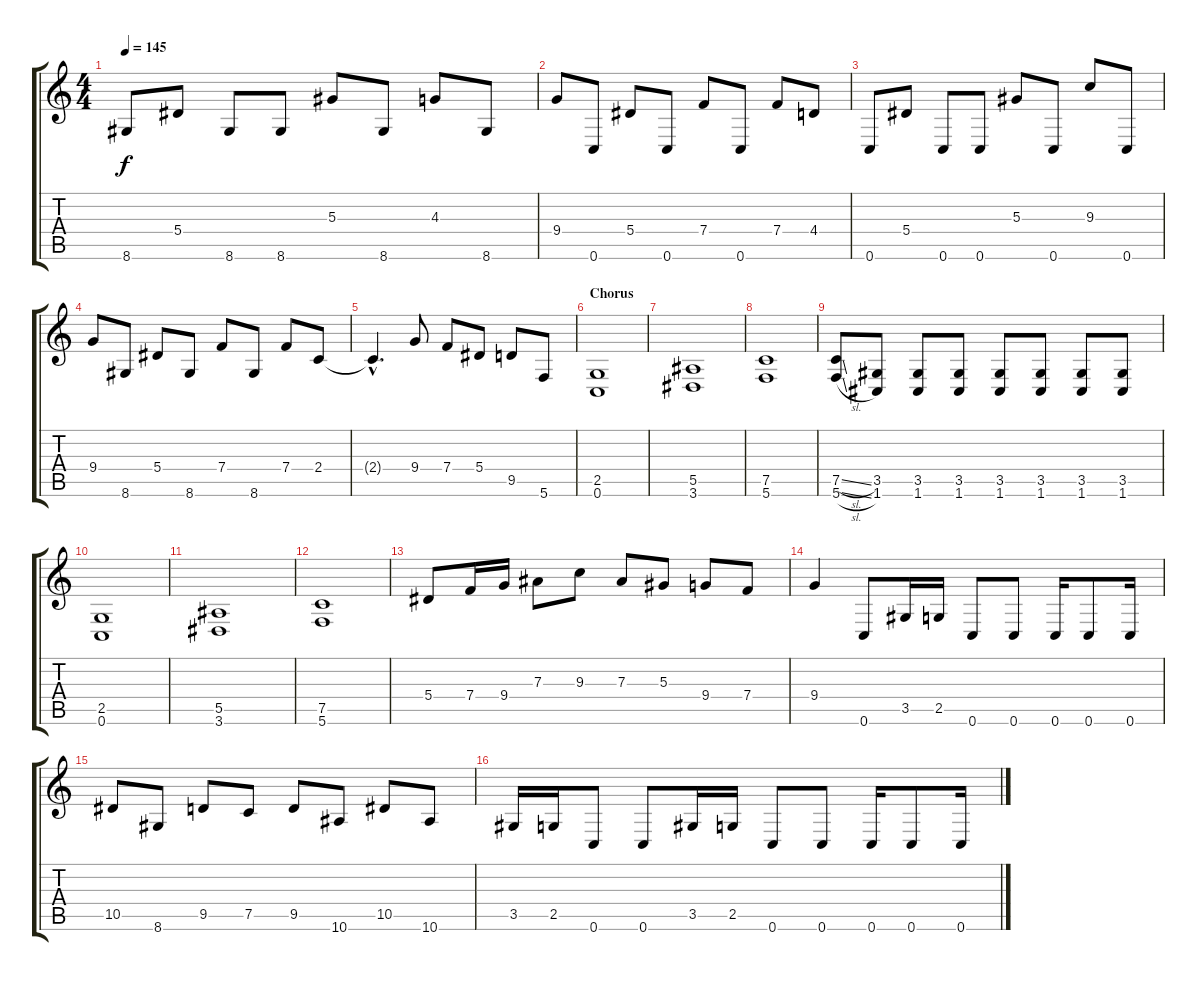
\track "" {instrument distortionguitar}
\staff {score tabs}
\tuning (C4 G3 Eb3 Bb2 F2 C2) {hide}
\ts (4 4)
\tempo 145
\clef g2
\ks c
8.6.8{dy f} 5.4.8 8.6.8 8.6.8 5.3.8 8.6.8 4.3.8 8.6.8 |
9.4.8 0.6.8 5.4.8 0.6.8 7.4.8 0.6.8 7.4.8 4.4.8 |
0.6.8 5.4.8 0.6.8 0.6.8 5.3.8 0.6.8 9.3.8 0.6.8 |
9.4.8 8.6.8 5.4.8 8.6.8 7.4.8 8.6.8 7.4.8 2.4.8 |
2.4{hac t}.4{d} 9.4.8 7.4.8 5.4.8 9.5.8 5.6.8 |
\section ("" "Chorus")
(2.5 0.6).1 |
(5.5 3.6).1 |
(7.5 5.6).1 |
(7.5{sl} 5.6{sl}).8 (3.5 1.6).8 (3.5 1.6).8 (3.5 1.6).8 (3.5 1.6).8 (3.5 1.6).8 (3.5 1.6).8 (3.5 1.6).8 |
(2.5 0.6).1 |
(5.5 3.6).1 |
(7.5 5.6).1 |
5.4.8 7.4.16 9.4.16 7.3.8 9.3.8 7.3.8 5.3.8 9.4.8 7.4.8 |
9.4.4 0.6.8 3.5.16 2.5.16 0.6.8 0.6.8 0.6.16 0.6.8 0.6.16 |
10.5.8 8.6.8 9.5.8 7.5.8 9.5.8 10.6.8 10.5.8 10.6.8 |
3.5.16 2.5.16 0.6.8 0.6.8 3.5.16 2.5.16 0.6.8 0.6.8 0.6.16 0.6.8 0.6.16
